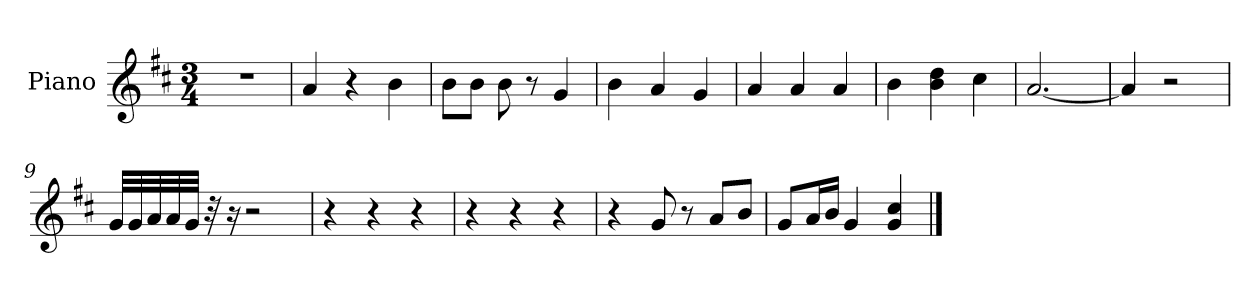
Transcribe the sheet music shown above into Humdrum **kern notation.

**kern
*part1
*staff1
*I"Piano
*I'Pno.
*clefG2
*k[f#c#]
*M3/4
=1
2.r
=2
4a/
4r
4b\
=3
8b\L
8b\J
8b\
8r
4g/
=4
4b\
4a/
4g/
=5
4a/
4a/
4a/
=6
4b\
4b\ 4dd\
4cc#\
=7
[2.a/
=8
4a/]
2r
=9
32g/LLL
32g/
32a/
32a/
32g/JJJ
32r
16r
2r
=10
4r
4r
4r
=11
4r
4r
4r
!!LO:LB:g=z
=12
4r
8g/
8r
8a/L
8b/J
=13
8g/L
16a/L
16b/JJ
4g/
4g/ 4cc#/
==
*-
